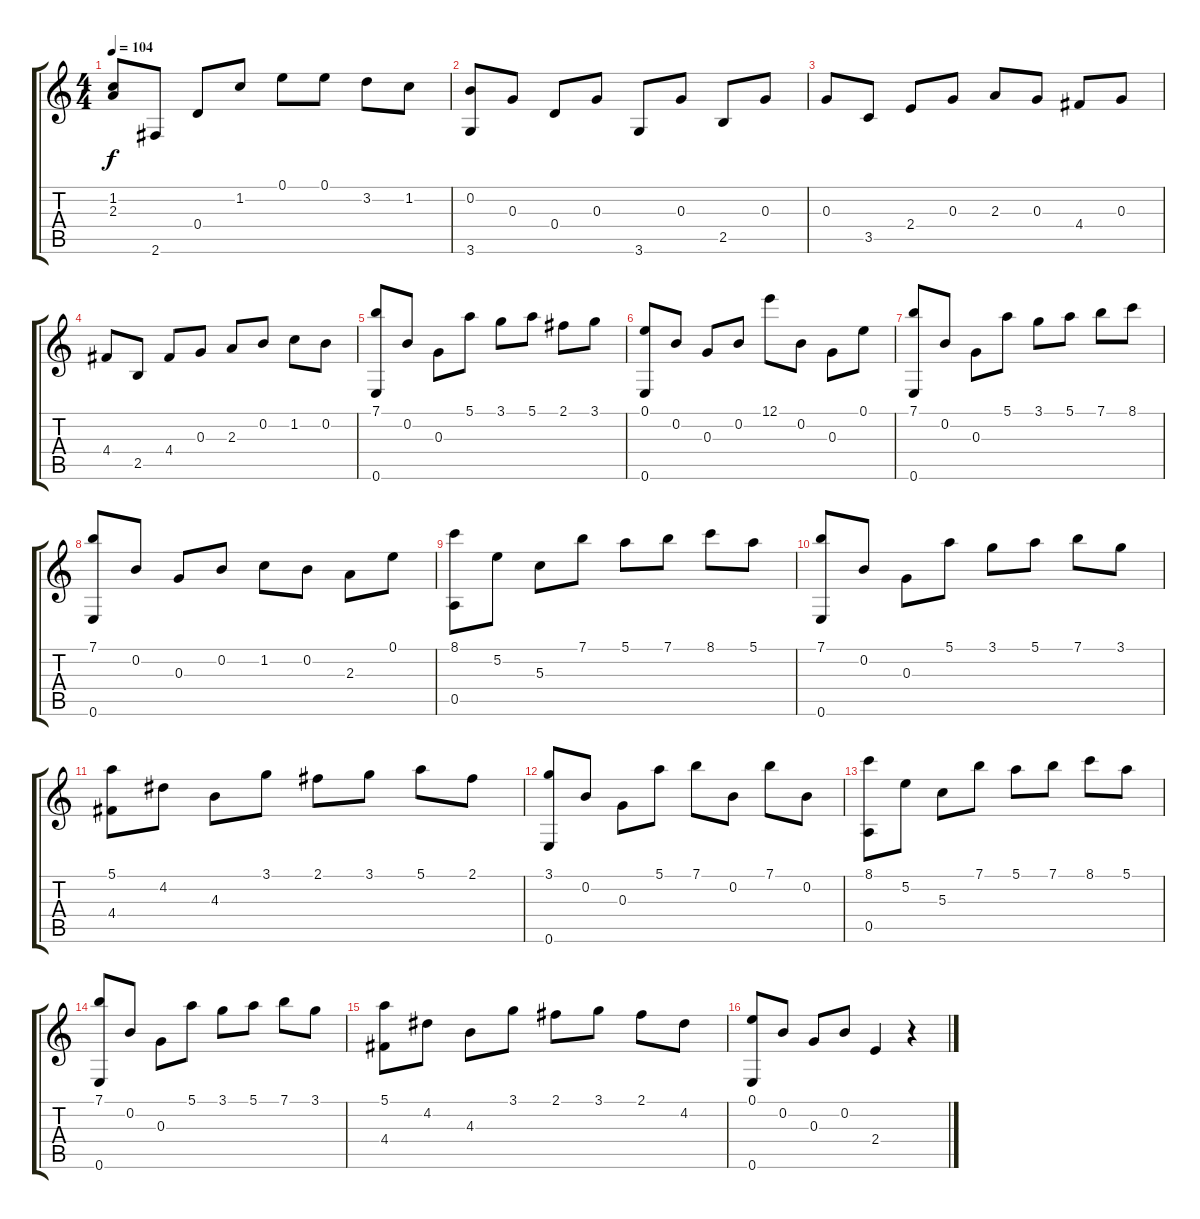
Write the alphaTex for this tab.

\track "" {instrument acousticguitarnylon}
\staff {score tabs}
\tuning (E4 B3 G3 D3 A2 E2) {hide}
\ts (4 4)
\tempo 104
\clef g2
\ks c
(1.2 2.3).8{dy f} 2.6.8 0.4.8 1.2.8 0.1.8 0.1.8 3.2.8 1.2.8 |
(0.2 3.6).8 0.3.8 0.4.8 0.3.8 3.6.8 0.3.8 2.5.8 0.3.8 |
0.3.8 3.5.8 2.4.8 0.3.8 2.3.8 0.3.8 4.4.8 0.3.8 |
4.4.8 2.5.8 4.4.8 0.3.8 2.3.8 0.2.8 1.2.8 0.2.8 |
(7.1 0.6).8 0.2.8 0.3.8 5.1.8 3.1.8 5.1.8 2.1.8 3.1.8 |
(0.1 0.6).8 0.2.8 0.3.8 0.2.8 12.1.8 0.2.8 0.3.8 0.1.8 |
(7.1 0.6).8 0.2.8 0.3.8 5.1.8 3.1.8 5.1.8 7.1.8 8.1.8 |
(7.1 0.6).8 0.2.8 0.3.8 0.2.8 1.2.8 0.2.8 2.3.8 0.1.8 |
(8.1 0.5).8 5.2.8 5.3.8 7.1.8 5.1.8 7.1.8 8.1.8 5.1.8 |
(7.1 0.6).8 0.2.8 0.3.8 5.1.8 3.1.8 5.1.8 7.1.8 3.1.8 |
(5.1 4.4).8 4.2.8 4.3.8 3.1.8 2.1.8 3.1.8 5.1.8 2.1.8 |
(3.1 0.6).8 0.2.8 0.3.8 5.1.8 7.1.8 0.2.8 7.1.8 0.2.8 |
(8.1 0.5).8 5.2.8 5.3.8 7.1.8 5.1.8 7.1.8 8.1.8 5.1.8 |
(7.1 0.6).8 0.2.8 0.3.8 5.1.8 3.1.8 5.1.8 7.1.8 3.1.8 |
(5.1 4.4).8 4.2.8 4.3.8 3.1.8 2.1.8 3.1.8 2.1.8 4.2.8 |
(0.1 0.6).8 0.2.8 0.3.8 0.2.8 2.4.4 r.4
